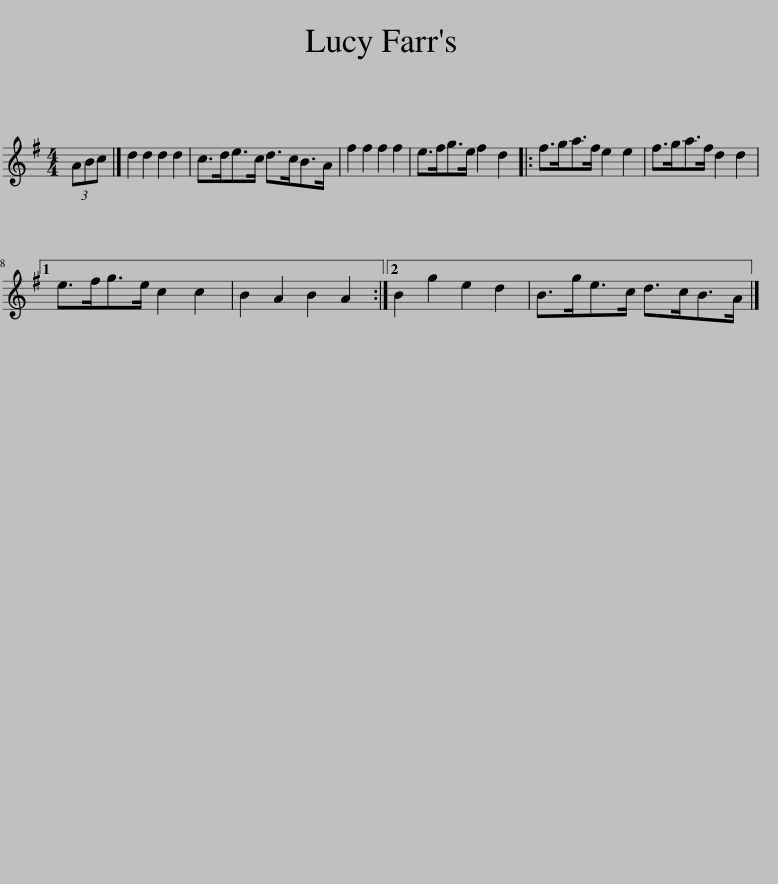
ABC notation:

X:1
L:1/8
M:4/4
I:linebreak $
K:G
V:1 treble
V:1
 (3ABc |] d2 d2 d2 d2 | c>de>c d>cB>A | f2 f2 f2 f2 | e>fg>e f2 d2 |: %5
 f>ga>f e2 e2 | f>ga>f d2 d2 |1$ e>fg>e c2 c2 | B2 A2 B2 A2 :|2 B2 g2 e2 d2 | %10
 B>ge>c d>cB>A |] %11
